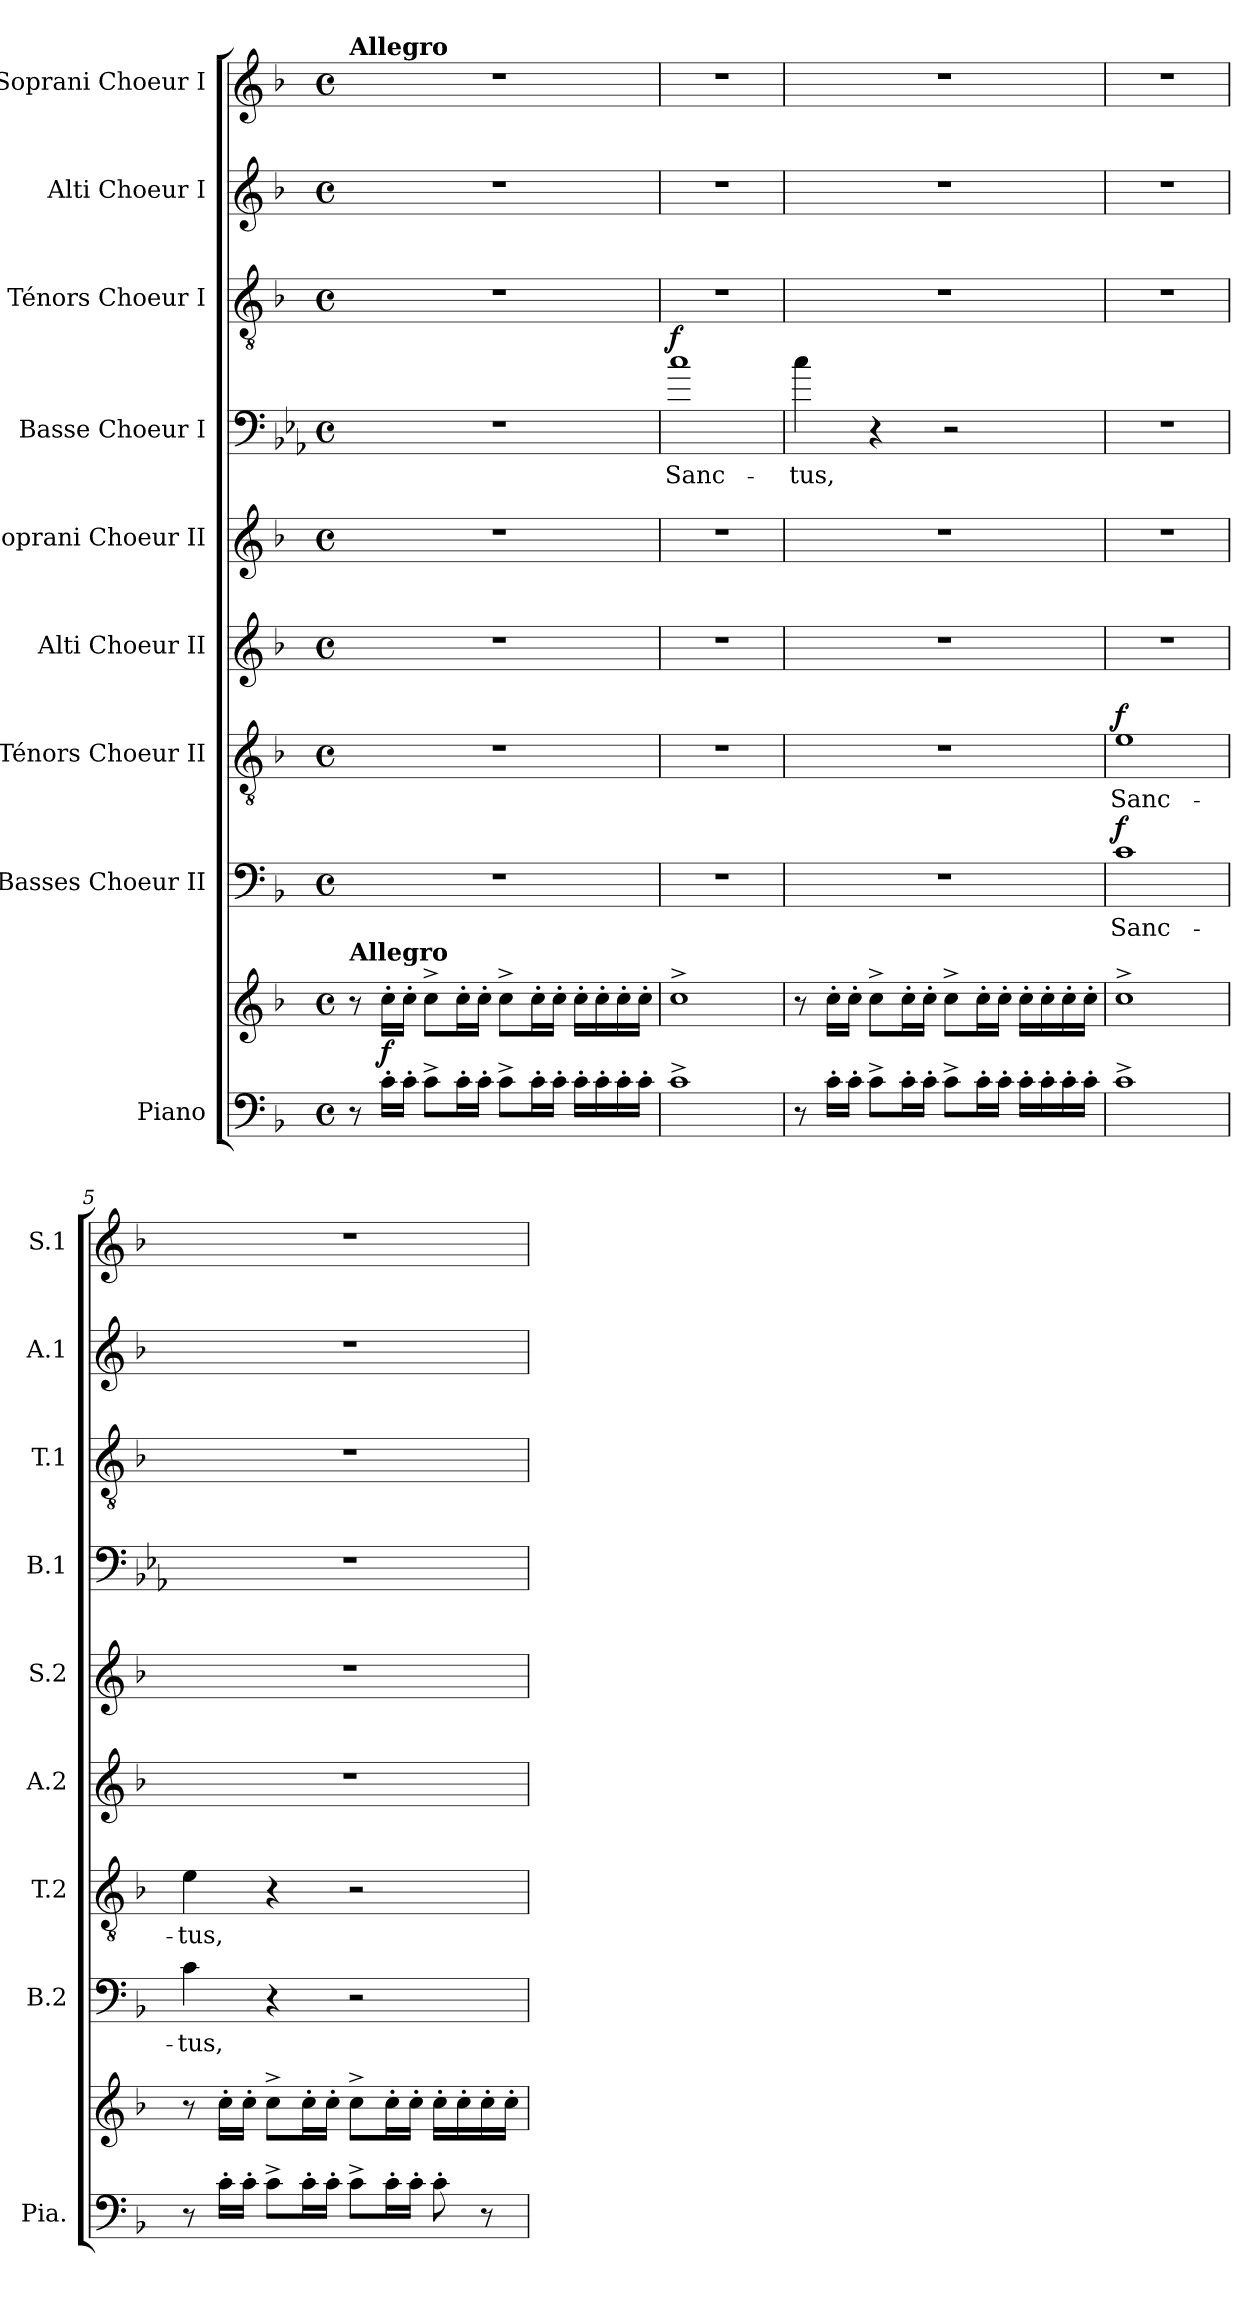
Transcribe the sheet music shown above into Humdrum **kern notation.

**kern	**kern	**dynam	**kern	**text	**dynam	**kern	**text	**dynam	**kern	**kern	**kern	**text	**dynam	**kern	**kern	**kern
*part9	*part9	*part9	*part8	*part8	*part8	*part7	*part7	*part7	*part6	*part5	*part4	*part4	*part4	*part3	*part2	*part1
*staff10	*staff9	*staff9/10	*staff8	*staff8	*staff8	*staff7	*staff7	*staff7	*staff6	*staff5	*staff4	*staff4	*staff4	*staff3	*staff2	*staff1
*I"Piano	*	*	*I"Basses Choeur II	*	*	*I"Ténors Choeur II	*	*	*I"Alti Choeur II	*I"Soprani Choeur II	*I"Basse Choeur I	*	*	*I"Ténors Choeur I	*I"Alti Choeur I	*I"Soprani Choeur I
*I'Pia.	*	*	*I'B.2	*	*	*I'T.2	*	*	*I'A.2	*I'S.2	*I'B.1	*	*	*I'T.1	*I'A.1	*I'S.1
*clefF4	*clefG2	*	*clefF4	*	*	*clefGv2	*	*	*clefG2	*clefG2	*clefF4	*	*	*clefGv2	*clefG2	*clefG2
*	*	*	*	*	*	*	*	*	*	*	*ITrd8c14	*	*	*	*	*
*k[b-]	*k[b-]	*	*k[b-]	*	*	*k[b-]	*	*	*k[b-]	*k[b-]	*k[b-e-a-]	*	*	*k[b-]	*k[b-]	*k[b-]
*M4/4	*M4/4	*	*M4/4	*	*	*M4/4	*	*	*M4/4	*M4/4	*M4/4	*	*	*M4/4	*M4/4	*M4/4
*met(c)	*met(c)	*	*met(c)	*	*	*met(c)	*	*	*met(c)	*met(c)	*met(c)	*	*	*met(c)	*met(c)	*met(c)
*MM188	*MM188	*	*MM188	*	*	*MM188	*	*	*MM188	*MM188	*MM188	*	*	*MM188	*MM188	*MM188
=1	=1	=1	=1	=1	=1	=1	=1	=1	=1	=1	=1	=1	=1	=1	=1	=1
!	!	!	!	!	!	!	!	!	!	!	!	!	!	!	!	!LO:TX:a:B:t=Allegro
!	!LO:TX:a:B:t=Allegro	!	!	!	!	!	!	!	!	!	!	!	!	!	!	!
8r	8r	.	1r	.	.	1r	.	.	1r	1r	1r	.	.	1r	1r	1r
!	!	!LO:DY:a=2	!	!	!	!	!	!	!	!	!	!	!	!	!	!
16c'\LL	16cc'\LL	f	.	.	.	.	.	.	.	.	.	.	.	.	.	.
16c'\JJ	16cc'\JJ	.	.	.	.	.	.	.	.	.	.	.	.	.	.	.
8c^\L	8cc^\L	.	.	.	.	.	.	.	.	.	.	.	.	.	.	.
16c'\L	16cc'\L	.	.	.	.	.	.	.	.	.	.	.	.	.	.	.
16c'\JJ	16cc'\JJ	.	.	.	.	.	.	.	.	.	.	.	.	.	.	.
8c^\L	8cc^\L	.	.	.	.	.	.	.	.	.	.	.	.	.	.	.
16c'\L	16cc'\L	.	.	.	.	.	.	.	.	.	.	.	.	.	.	.
16c'\JJ	16cc'\JJ	.	.	.	.	.	.	.	.	.	.	.	.	.	.	.
16c'\LL	16cc'\LL	.	.	.	.	.	.	.	.	.	.	.	.	.	.	.
16c'\	16cc'\	.	.	.	.	.	.	.	.	.	.	.	.	.	.	.
16c'\	16cc'\	.	.	.	.	.	.	.	.	.	.	.	.	.	.	.
16c'\JJ	16cc'\JJ	.	.	.	.	.	.	.	.	.	.	.	.	.	.	.
=2	=2	=2	=2	=2	=2	=2	=2	=2	=2	=2	=2	=2	=2	=2	=2	=2
!	!	!	!	!	!	!	!	!	!	!	!	!	!LO:DY:a	!	!	!
1c^	1cc^	.	1r	.	.	1r	.	.	1r	1r	1ci	Sanc-	f	1r	1r	1r
=3	=3	=3	=3	=3	=3	=3	=3	=3	=3	=3	=3	=3	=3	=3	=3	=3
8r	8r	.	1r	.	.	1r	.	.	1r	1r	4ci\	-tus,	.	1r	1r	1r
16c'\LL	16cc'\LL	.	.	.	.	.	.	.	.	.	.	.	.	.	.	.
16c'\JJ	16cc'\JJ	.	.	.	.	.	.	.	.	.	.	.	.	.	.	.
8c^\L	8cc^\L	.	.	.	.	.	.	.	.	.	4r	.	.	.	.	.
16c'\L	16cc'\L	.	.	.	.	.	.	.	.	.	.	.	.	.	.	.
16c'\JJ	16cc'\JJ	.	.	.	.	.	.	.	.	.	.	.	.	.	.	.
8c^\L	8cc^\L	.	.	.	.	.	.	.	.	.	2r	.	.	.	.	.
16c'\L	16cc'\L	.	.	.	.	.	.	.	.	.	.	.	.	.	.	.
16c'\JJ	16cc'\JJ	.	.	.	.	.	.	.	.	.	.	.	.	.	.	.
16c'\LL	16cc'\LL	.	.	.	.	.	.	.	.	.	.	.	.	.	.	.
16c'\	16cc'\	.	.	.	.	.	.	.	.	.	.	.	.	.	.	.
16c'\	16cc'\	.	.	.	.	.	.	.	.	.	.	.	.	.	.	.
16c'\JJ	16cc'\JJ	.	.	.	.	.	.	.	.	.	.	.	.	.	.	.
=4	=4	=4	=4	=4	=4	=4	=4	=4	=4	=4	=4	=4	=4	=4	=4	=4
!	!	!	!	!	!LO:DY:a	!	!	!LO:DY:a	!	!	!	!	!	!	!	!
1c^	1cc^	.	1ci	Sanc-	f	1e	Sanc-	f	1r	1r	1r	.	.	1r	1r	1r
=5	=5	=5	=5	=5	=5	=5	=5	=5	=5	=5	=5	=5	=5	=5	=5	=5
8r	8r	.	4ci\	-tus,	.	4e\	-tus,	.	1r	1r	1r	.	.	1r	1r	1r
16c'\LL	16cc'\LL	.	.	.	.	.	.	.	.	.	.	.	.	.	.	.
16c'\JJ	16cc'\JJ	.	.	.	.	.	.	.	.	.	.	.	.	.	.	.
8c^\L	8cc^\L	.	4r	.	.	4r	.	.	.	.	.	.	.	.	.	.
16c'\L	16cc'\L	.	.	.	.	.	.	.	.	.	.	.	.	.	.	.
16c'\JJ	16cc'\JJ	.	.	.	.	.	.	.	.	.	.	.	.	.	.	.
8c^\L	8cc^\L	.	2r	.	.	2r	.	.	.	.	.	.	.	.	.	.
16c'\L	16cc'\L	.	.	.	.	.	.	.	.	.	.	.	.	.	.	.
16c'\JJ	16cc'\JJ	.	.	.	.	.	.	.	.	.	.	.	.	.	.	.
8c'\	16cc'\LL	.	.	.	.	.	.	.	.	.	.	.	.	.	.	.
.	16cc'\	.	.	.	.	.	.	.	.	.	.	.	.	.	.	.
8r	16cc'\	.	.	.	.	.	.	.	.	.	.	.	.	.	.	.
.	16cc'\JJ	.	.	.	.	.	.	.	.	.	.	.	.	.	.	.
=	=	=	=	=	=	=	=	=	=	=	=	=	=	=	=	=
*-	*-	*-	*-	*-	*-	*-	*-	*-	*-	*-	*-	*-	*-	*-	*-	*-
